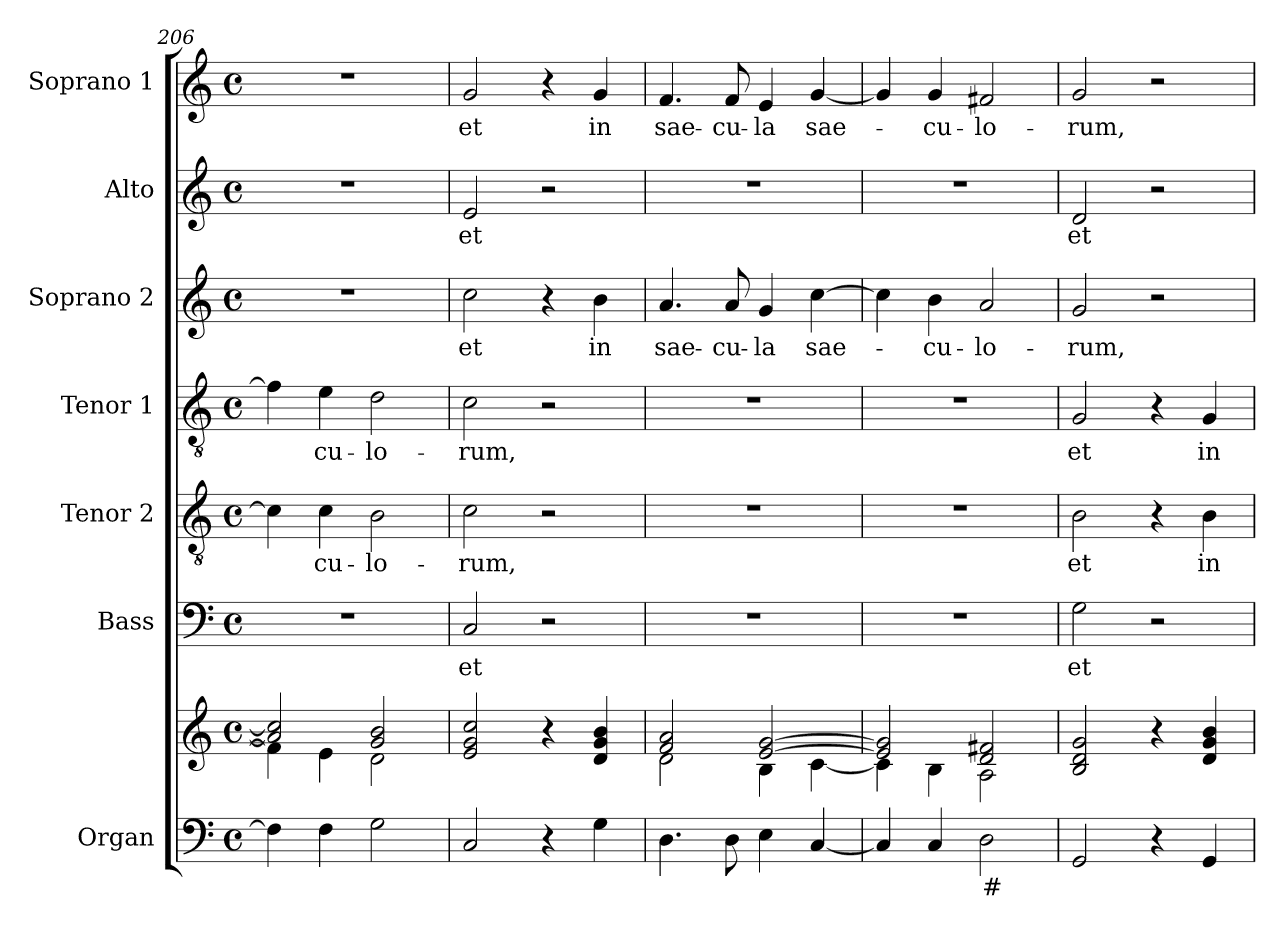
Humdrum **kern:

**kern	**text	**kern	**kern	**text	**kern	**text	**kern	**text	**kern	**text	**kern	**text	**kern	**text
*part7	*part7	*part7	*part6	*part6	*part5	*part5	*part4	*part4	*part3	*part3	*part2	*part2	*part1	*part1
*staff8	*staff8	*staff7	*staff6	*staff6	*staff5	*staff5	*staff4	*staff4	*staff3	*staff3	*staff2	*staff2	*staff1	*staff1
*I"Organ	*	*	*I"Bass	*	*I"Tenor 2	*	*I"Tenor 1	*	*I"Soprano 2	*	*I"Alto	*	*I"Soprano 1	*
*I'Org.	*	*	*I'B	*	*I'T 2	*	*I'T 1	*	*I'S 2	*	*I'A	*	*I'S 1	*
*clefF4	*	*clefG2	*clefF4	*	*clefGv2	*	*clefGv2	*	*clefG2	*	*clefG2	*	*clefG2	*
*k[]	*	*k[]	*k[]	*	*k[]	*	*k[]	*	*k[]	*	*k[]	*	*k[]	*
*M4/4	*	*M4/4	*M4/4	*	*M4/4	*	*M4/4	*	*M4/4	*	*M4/4	*	*M4/4	*
*met(c)	*	*met(c)	*met(c)	*	*met(c)	*	*met(c)	*	*met(c)	*	*met(c)	*	*met(c)	*
=206	=206	=206	=206	=206	=206	=206	=206	=206	=206	=206	=206	=206	=206	=206
*	*	*^	*	*	*	*	*	*	*	*	*	*	*	*
4F\]	.	2a!/] 2cc!/]	4f!\]	1r	.	4c\]	.	4f\]	.	1r	.	1r	.	1r	.
!	!	!	!	!	!	!	!LO:LY:b	!	!LO:LY:b	!	!	!	!	!	!
4F\	.	.	4e!\	.	.	4c\	-cu-	4e\	-cu-	.	.	.	.	.	.
!	!	!	!	!	!	!	!LO:LY:b	!	!LO:LY:b	!	!	!	!	!	!
2G\	.	2g!/ 2b!/	2d!\	.	.	2B\	-lo-	2d\	-lo-	.	.	.	.	.	.
!!LO:PB:g=z
=207	=207	=207	=207	=207	=207	=207	=207	=207	=207	=207	=207	=207	=207	=207	=207
!	!	!	!	!	!LO:LY:b	!	!LO:LY:b	!	!LO:LY:b	!	!LO:LY:b	!	!LO:LY:b	!	!LO:LY:b
*	*	*v	*v	*	*	*	*	*	*	*	*	*	*	*	*
2C/	.	2e!/ 2g!/ 2cc!/	2C/	et	2c\	-rum,	2c\	-rum,	2cc\	et	2e/	et	2g/	et
4r	.	4r	2r	.	2r	.	2r	.	4r	.	2r	.	4r	.
!	!	!	!	!	!	!	!	!	!	!LO:LY:b	!	!	!	!LO:LY:b
4G\	.	4d!/ 4g!/ 4b!/	.	.	.	.	.	.	4b\	in	.	.	4g/	in
=208	=208	=208	=208	=208	=208	=208	=208	=208	=208	=208	=208	=208	=208	=208
*	*	*^	*	*	*	*	*	*	*	*	*	*	*	*
!	!	!	!	!	!	!	!	!	!	!	!LO:LY:b	!	!	!	!LO:LY:b
4.D\	.	2f!/ 2a!/	2d!\	1r	.	1r	.	1r	.	4.a/	sae-	1r	.	4.f/	sae-
!	!	!	!	!	!	!	!	!	!	!	!LO:LY:b	!	!	!	!LO:LY:b
8D\	.	.	.	.	.	.	.	.	.	8a/	-cu-	.	.	8f/	-cu-
!	!	!	!	!	!	!	!	!	!	!	!LO:LY:b	!	!	!	!LO:LY:b
4E\	.	[2e!/ [2g!/	4B!\	.	.	.	.	.	.	4g/	-la	.	.	4e/	-la
!	!	!	!	!	!	!	!	!	!	!	!LO:LY:b	!	!	!	!LO:LY:b
[4C/	.	.	[4c!\	.	.	.	.	.	.	[4cc\	sae-	.	.	[4g/	sae-
=209	=209	=209	=209	=209	=209	=209	=209	=209	=209	=209	=209	=209	=209	=209	=209
4C/]	.	2e!/] 2g!/]	4c!\]	1r	.	1r	.	1r	.	4cc\]	.	1r	.	4g/]	.
!	!	!	!	!	!	!	!	!	!	!	!LO:LY:b	!	!	!	!LO:LY:b
4C/	.	.	4B!\	.	.	.	.	.	.	4b\	-cu-	.	.	4g/	-cu-
!	!LO:LY:b	!	!	!	!	!	!	!	!	!	!LO:LY:b	!	!	!	!LO:LY:b
2D\	#	2d!/ 2f#X!/	2A!\	.	.	.	.	.	.	2a/	-lo-	.	.	2f#X/	-lo-
=210	=210	=210	=210	=210	=210	=210	=210	=210	=210	=210	=210	=210	=210	=210	=210
!	!	!	!	!	!LO:LY:b	!	!LO:LY:b	!	!LO:LY:b	!	!LO:LY:b	!	!LO:LY:b	!	!LO:LY:b
*	*	*v	*v	*	*	*	*	*	*	*	*	*	*	*	*
2GG/	.	2B!/ 2d!/ 2g!/	2G\	et	2B\	et	2G/	et	2g/	-rum,	2d/	et	2g/	-rum,
4r	.	4r	2r	.	4r	.	4r	.	2r	.	2r	.	2r	.
!	!	!	!	!	!	!LO:LY:b	!	!LO:LY:b	!	!	!	!	!	!
4GG/	.	4d!/ 4g!/ 4b!/	.	.	4B\	in	4G/	in	.	.	.	.	.	.
=	=	=	=	=	=	=	=	=	=	=	=	=	=	=
*-	*-	*-	*-	*-	*-	*-	*-	*-	*-	*-	*-	*-	*-	*-
